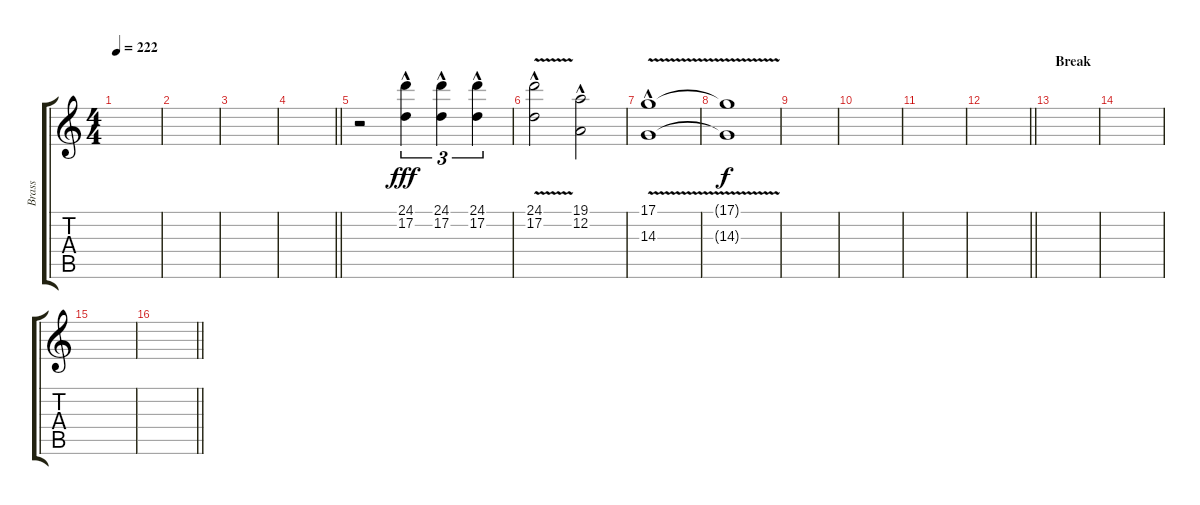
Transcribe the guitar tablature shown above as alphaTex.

\track ("Brass" "Brass") {instrument brasssection}
\staff {score tabs}
\tuning (D4 A3 F3 C3 G2 D2) {hide}
\ts (4 4)
\tempo 222
\clef g2
\ks c
|
|
|
\barLineRight lightlight
|
\section ("" "")
r.2 (24.1 17.2{hac}).4{tu (3 2) dy fff} (24.1 17.2{hac}).4{tu (3 2)} (24.1 17.2{hac}).4{tu (3 2)} |
(24.1 17.2{v hac}).2 (19.1 12.2{hac}).2 |
(17.1 14.3{v hac}).1 |
(17.1{t} 14.3{t}).1{dy f} |
|
|
|
\barLineRight lightlight
|
\section ("" "Break")
|
|
|
\barLineRight lightlight
